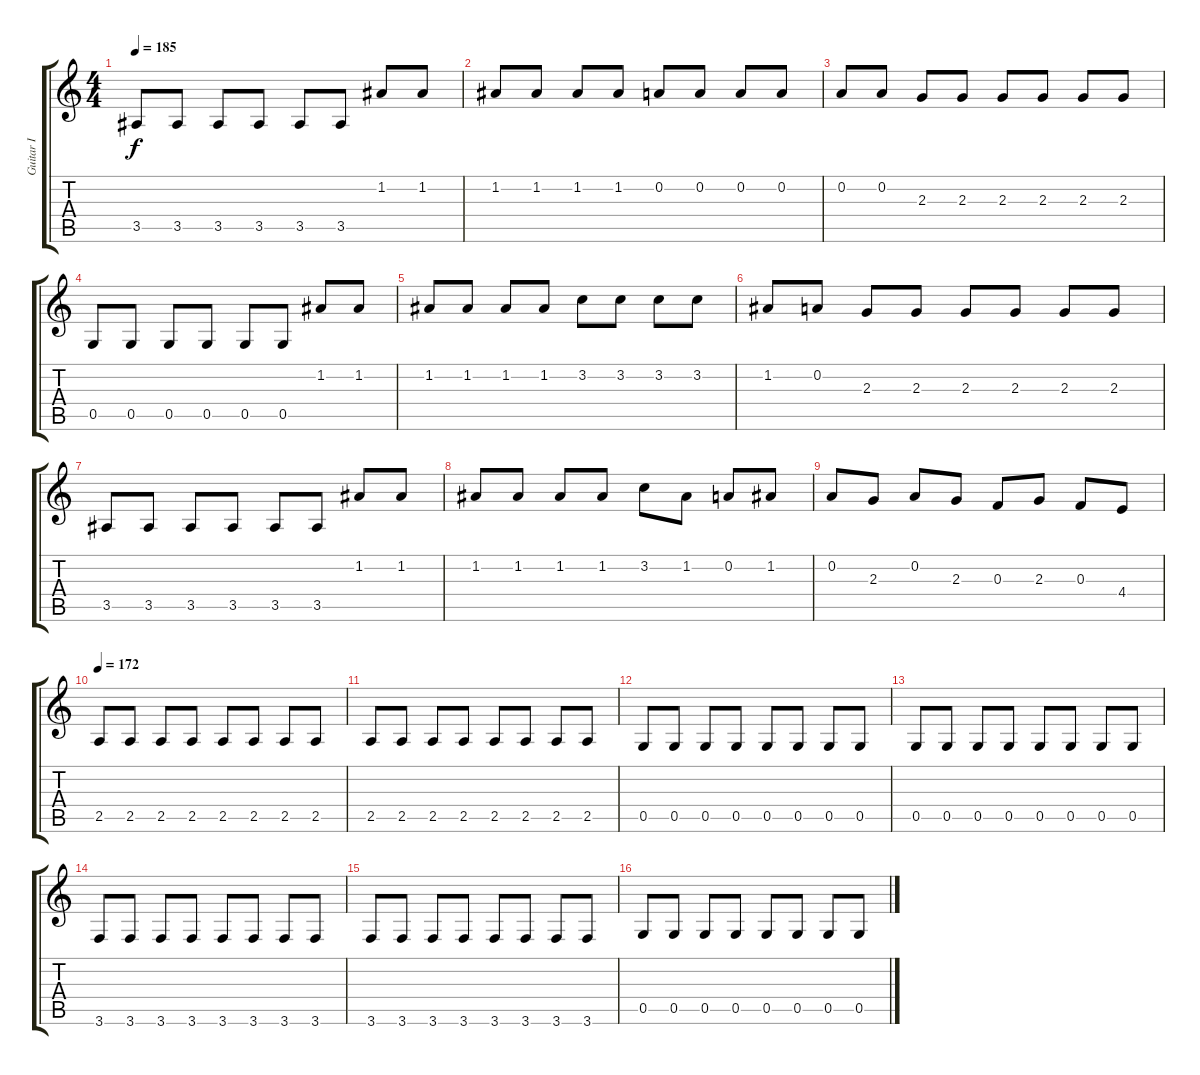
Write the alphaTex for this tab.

\track ("Guitar I" "Guitar I") {instrument distortionguitar}
\staff {score tabs}
\tuning (D4 A3 F3 C3 G2 D2) {hide}
\ts (4 4)
\tempo 185
\clef g2
\ks c
3.5.8{dy f} 3.5.8 3.5.8 3.5.8 3.5.8 3.5.8 1.2.8 1.2.8 |
1.2.8 1.2.8 1.2.8 1.2.8 0.2.8 0.2.8 0.2.8 0.2.8 |
0.2.8 0.2.8 2.3.8 2.3.8 2.3.8 2.3.8 2.3.8 2.3.8 |
0.5.8 0.5.8 0.5.8 0.5.8 0.5.8 0.5.8 1.2.8 1.2.8 |
1.2.8 1.2.8 1.2.8 1.2.8 3.2.8 3.2.8 3.2.8 3.2.8 |
1.2.8 0.2.8 2.3.8 2.3.8 2.3.8 2.3.8 2.3.8 2.3.8 |
3.5.8 3.5.8 3.5.8 3.5.8 3.5.8 3.5.8 1.2.8 1.2.8 |
1.2.8 1.2.8 1.2.8 1.2.8 3.2.8 1.2.8 0.2.8 1.2.8 |
0.2.8 2.3.8 0.2.8 2.3.8 0.3.8 2.3.8 0.3.8 4.4.8 |
\tempo 172
2.5.8 2.5.8 2.5.8 2.5.8 2.5.8 2.5.8 2.5.8 2.5.8 |
2.5.8 2.5.8 2.5.8 2.5.8 2.5.8 2.5.8 2.5.8 2.5.8 |
0.5.8 0.5.8 0.5.8 0.5.8 0.5.8 0.5.8 0.5.8 0.5.8 |
0.5.8 0.5.8 0.5.8 0.5.8 0.5.8 0.5.8 0.5.8 0.5.8 |
3.6.8 3.6.8 3.6.8 3.6.8 3.6.8 3.6.8 3.6.8 3.6.8 |
3.6.8 3.6.8 3.6.8 3.6.8 3.6.8 3.6.8 3.6.8 3.6.8 |
0.5.8 0.5.8 0.5.8 0.5.8 0.5.8 0.5.8 0.5.8 0.5.8
